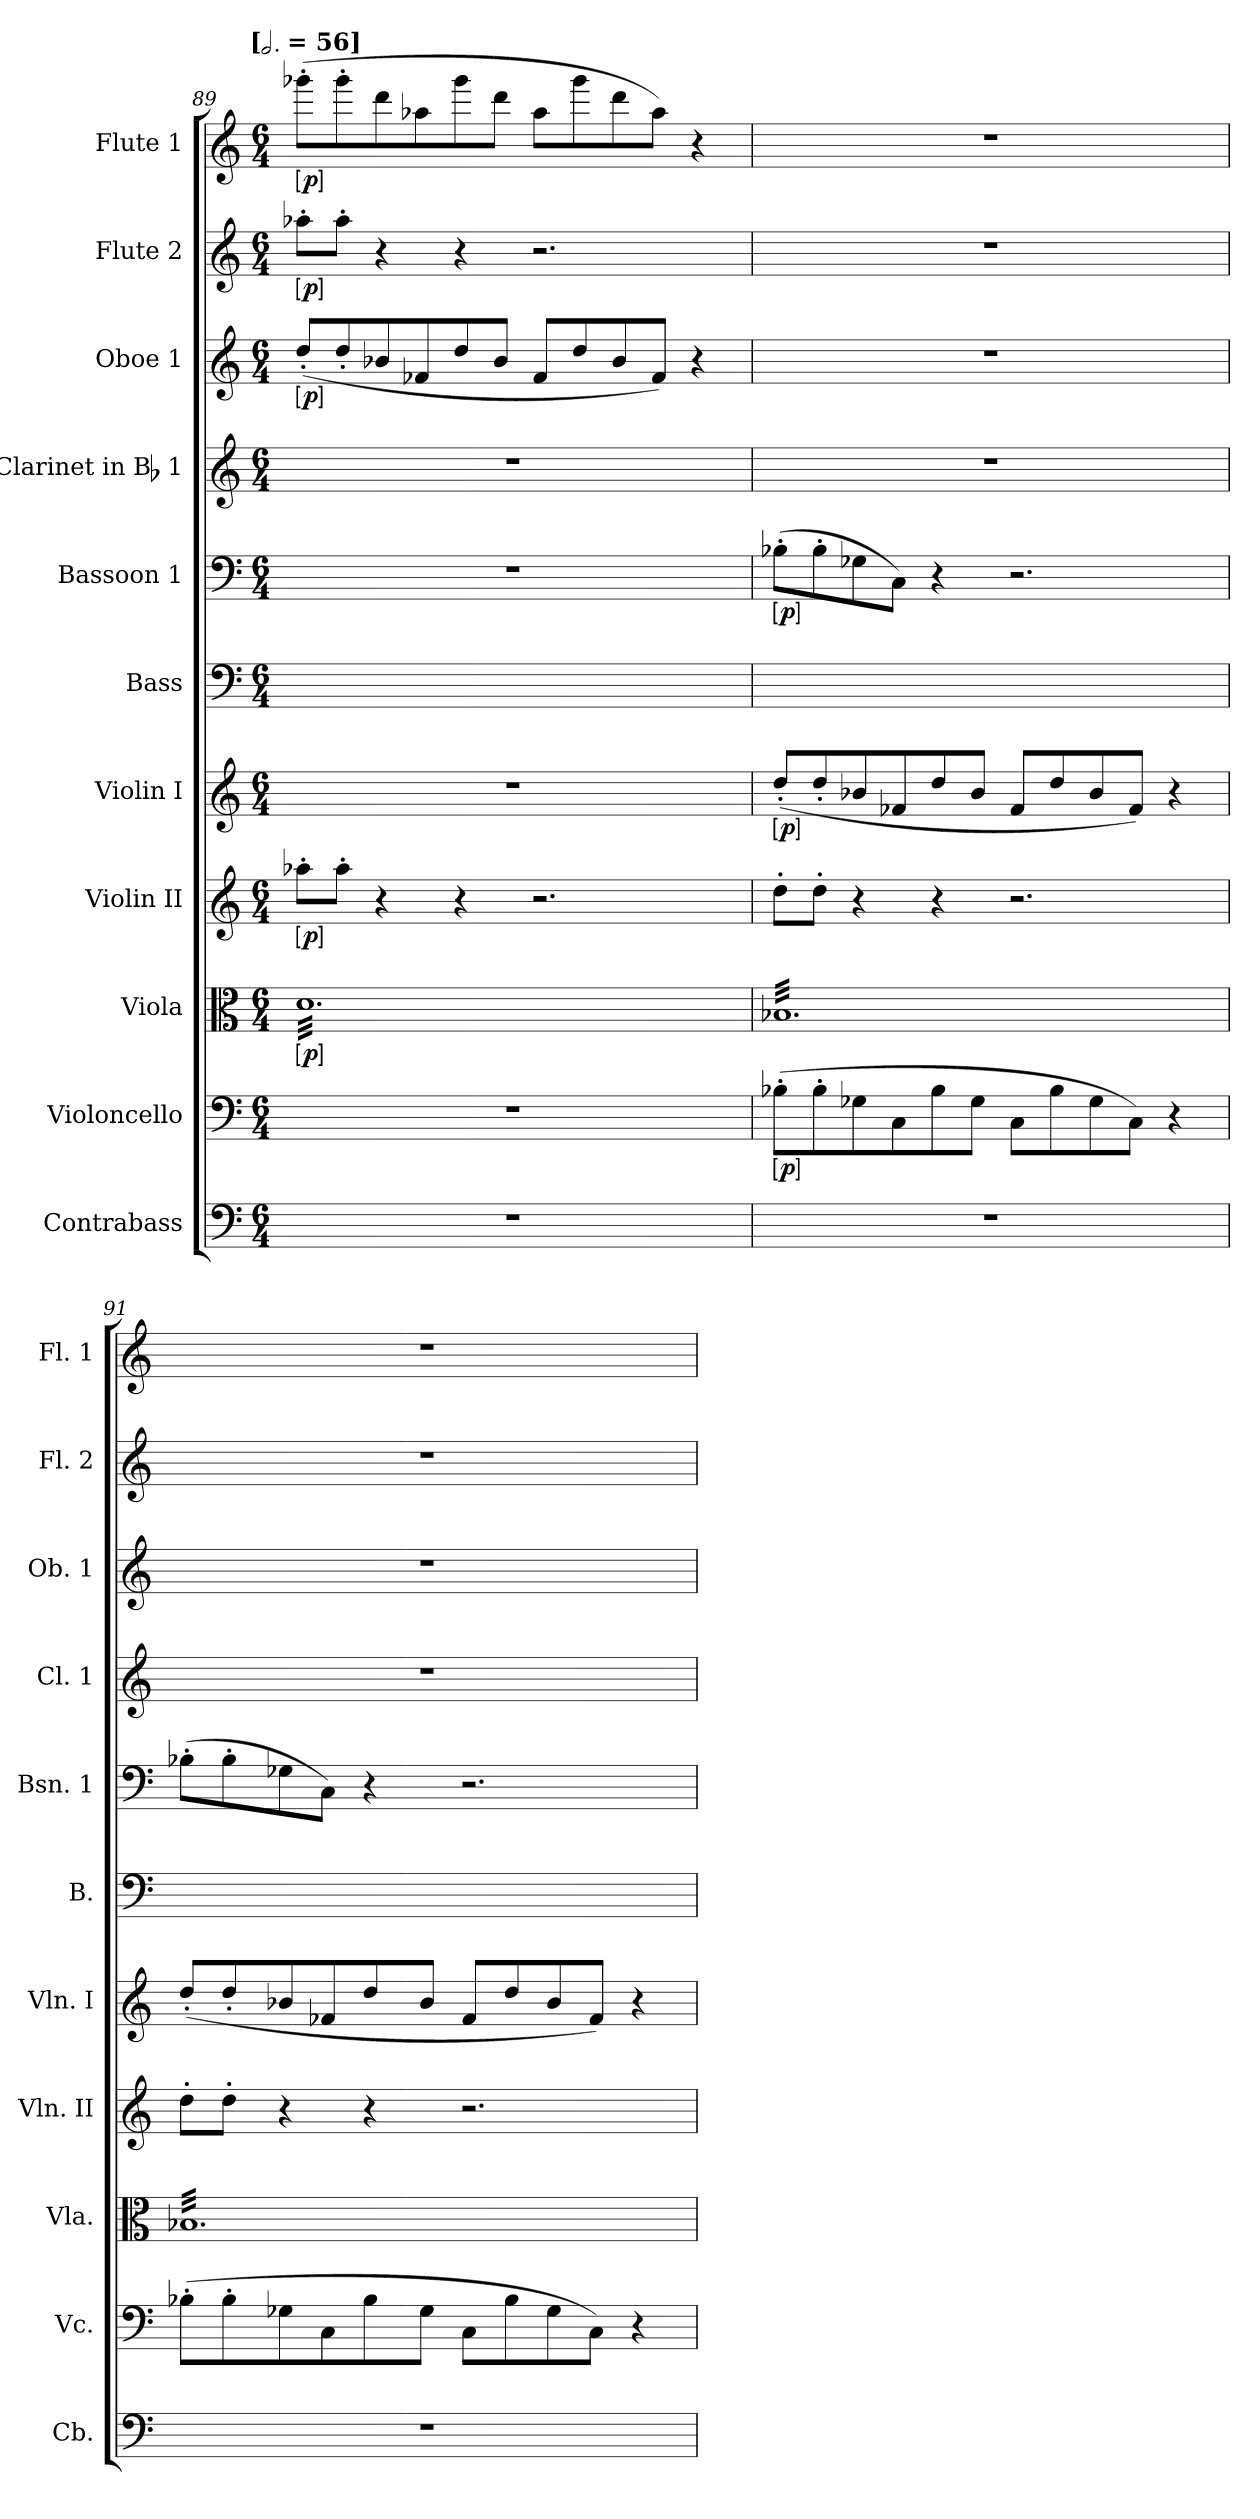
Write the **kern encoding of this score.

**kern	**kern	**dynam	**kern	**dynam	**kern	**dynam	**kern	**dynam	**kern	**kern	**dynam	**kern	**kern	**dynam	**kern	**dynam	**kern	**dynam
*part11	*part10	*part10	*part9	*part9	*part8	*part8	*part7	*part7	*part6	*part5	*part5	*part4	*part3	*part3	*part2	*part2	*part1	*part1
*staff11	*staff10	*staff10	*staff9	*staff9	*staff8	*staff8	*staff7	*staff7	*staff6	*staff5	*staff5	*staff4	*staff3	*staff3	*staff2	*staff2	*staff1	*staff1
*I"Contrabass	*I"Violoncello	*	*I"Viola	*	*I"Violin II	*	*I"Violin I	*	*I"Bass	*I"Bassoon 1	*	*I"Clarinet in Bb 1	*I"Oboe 1	*	*I"Flute 2	*	*I"Flute 1	*
*I'Cb.	*I'Vc.	*	*I'Vla.	*	*I'Vln. II	*	*I'Vln. I	*	*I'B.	*I'Bsn. 1	*	*I'Cl. 1	*I'Ob. 1	*	*I'Fl. 2	*	*I'Fl. 1	*
*clefF4	*clefF4	*	*clefC3	*	*clefG2	*	*clefG2	*	*clefF4	*clefF4	*	*clefG2	*clefG2	*	*clefG2	*	*clefG2	*
*ITrd7c12	*	*	*	*	*	*	*	*	*	*	*	*ITrd1c2	*	*	*	*	*	*
*k[]	*k[]	*	*k[]	*	*k[]	*	*k[]	*	*k[]	*k[]	*	*k[b-e-]	*k[]	*	*k[]	*	*k[]	*
*C:	*C:	*	*C:	*	*C:	*	*C:	*	*C:	*C:	*	*B-:	*C:	*	*C:	*	*C:	*
!!LO:TX:omd:t=[[half-dot] = 56]
*M6/4	*M6/4	*	*M6/4	*	*M6/4	*	*M6/4	*	*M6/4	*M6/4	*	*M6/4	*M6/4	*	*M6/4	*	*M6/4	*
*MM168	*MM168	*	*MM168	*	*MM168	*	*MM168	*	*MM168	*MM168	*	*MM168	*MM168	*	*MM168	*	*MM168	*
=89	=89	=89	=89	=89	=89	=89	=89	=89	=89	=89	=89	=89	=89	=89	=89	=89	=89	=89
!	!	!	!	!LO:DY:ed=brack	!	!LO:DY:ed=brack	!	!	!	!	!	!	!	!LO:DY:ed=brack	!	!LO:DY:ed=brack	!	!LO:DY:ed=brack
*	*	*	*tremolo	*	*	*	*	*	*	*	*	*	*	*	*	*	*	*
2%3r	2%3r	.	32dLLL	p	8aa-X'L	p	2%3r	.	2%3ryy	2%3r	.	2%3r	(8dd'L	p	8aa-X'L	p	(8ggg-X'L	p
.	.	.	32d	.	.	.	.	.	.	.	.	.	.	.	.	.	.	.
.	.	.	32d	.	.	.	.	.	.	.	.	.	.	.	.	.	.	.
.	.	.	32d	.	.	.	.	.	.	.	.	.	.	.	.	.	.	.
.	.	.	32d	.	8aa-'J	.	.	.	.	.	.	.	8dd'	.	8aa-'J	.	8ggg-'	.
.	.	.	32d	.	.	.	.	.	.	.	.	.	.	.	.	.	.	.
.	.	.	32d	.	.	.	.	.	.	.	.	.	.	.	.	.	.	.
.	.	.	32d	.	.	.	.	.	.	.	.	.	.	.	.	.	.	.
.	.	.	32d	.	4r	.	.	.	.	.	.	.	8b-X	.	4r	.	8ddd	.
.	.	.	32d	.	.	.	.	.	.	.	.	.	.	.	.	.	.	.
.	.	.	32d	.	.	.	.	.	.	.	.	.	.	.	.	.	.	.
.	.	.	32d	.	.	.	.	.	.	.	.	.	.	.	.	.	.	.
.	.	.	32d	.	.	.	.	.	.	.	.	.	8f-X	.	.	.	8aa-X	.
.	.	.	32d	.	.	.	.	.	.	.	.	.	.	.	.	.	.	.
.	.	.	32d	.	.	.	.	.	.	.	.	.	.	.	.	.	.	.
.	.	.	32d	.	.	.	.	.	.	.	.	.	.	.	.	.	.	.
.	.	.	32d	.	4r	.	.	.	.	.	.	.	8dd	.	4r	.	8ggg-	.
.	.	.	32d	.	.	.	.	.	.	.	.	.	.	.	.	.	.	.
.	.	.	32d	.	.	.	.	.	.	.	.	.	.	.	.	.	.	.
.	.	.	32d	.	.	.	.	.	.	.	.	.	.	.	.	.	.	.
.	.	.	32d	.	.	.	.	.	.	.	.	.	8b-J	.	.	.	8dddJ	.
.	.	.	32d	.	.	.	.	.	.	.	.	.	.	.	.	.	.	.
.	.	.	32d	.	.	.	.	.	.	.	.	.	.	.	.	.	.	.
.	.	.	32d	.	.	.	.	.	.	.	.	.	.	.	.	.	.	.
.	.	.	32d	.	2.r	.	.	.	.	.	.	.	8f-L	.	2.r	.	8aa-L	.
.	.	.	32d	.	.	.	.	.	.	.	.	.	.	.	.	.	.	.
.	.	.	32d	.	.	.	.	.	.	.	.	.	.	.	.	.	.	.
.	.	.	32d	.	.	.	.	.	.	.	.	.	.	.	.	.	.	.
.	.	.	32d	.	.	.	.	.	.	.	.	.	8dd	.	.	.	8ggg-	.
.	.	.	32d	.	.	.	.	.	.	.	.	.	.	.	.	.	.	.
.	.	.	32d	.	.	.	.	.	.	.	.	.	.	.	.	.	.	.
.	.	.	32d	.	.	.	.	.	.	.	.	.	.	.	.	.	.	.
.	.	.	32d	.	.	.	.	.	.	.	.	.	8b-	.	.	.	8ddd	.
.	.	.	32d	.	.	.	.	.	.	.	.	.	.	.	.	.	.	.
.	.	.	32d	.	.	.	.	.	.	.	.	.	.	.	.	.	.	.
.	.	.	32d	.	.	.	.	.	.	.	.	.	.	.	.	.	.	.
.	.	.	32d	.	.	.	.	.	.	.	.	.	8f-J)	.	.	.	8aa-J)	.
.	.	.	32d	.	.	.	.	.	.	.	.	.	.	.	.	.	.	.
.	.	.	32d	.	.	.	.	.	.	.	.	.	.	.	.	.	.	.
.	.	.	32d	.	.	.	.	.	.	.	.	.	.	.	.	.	.	.
.	.	.	32d	.	.	.	.	.	.	.	.	.	4r	.	.	.	4r	.
.	.	.	32d	.	.	.	.	.	.	.	.	.	.	.	.	.	.	.
.	.	.	32d	.	.	.	.	.	.	.	.	.	.	.	.	.	.	.
.	.	.	32d	.	.	.	.	.	.	.	.	.	.	.	.	.	.	.
.	.	.	32d	.	.	.	.	.	.	.	.	.	.	.	.	.	.	.
.	.	.	32d	.	.	.	.	.	.	.	.	.	.	.	.	.	.	.
.	.	.	32d	.	.	.	.	.	.	.	.	.	.	.	.	.	.	.
.	.	.	32dJJJ	.	.	.	.	.	.	.	.	.	.	.	.	.	.	.
=90	=90	=90	=90	=90	=90	=90	=90	=90	=90	=90	=90	=90	=90	=90	=90	=90	=90	=90
!	!	!LO:DY:ed=brack	!	!	!	!	!	!LO:DY:ed=brack	!	!	!LO:DY:ed=brack	!	!	!	!	!	!	!
2%3r	(8B-X'L	p	32B-XLLL	.	8dd'L	.	(>8dd'L	p	1.ryy	(8B-X'L	p	2%3r	2%3r	.	2%3r	.	2%3r	.
.	.	.	32B-X	.	.	.	.	.	.	.	.	.	.	.	.	.	.	.
.	.	.	32B-X	.	.	.	.	.	.	.	.	.	.	.	.	.	.	.
.	.	.	32B-X	.	.	.	.	.	.	.	.	.	.	.	.	.	.	.
.	8B-'	.	32B-X	.	8dd'J	.	8dd'	.	.	8B-'	.	.	.	.	.	.	.	.
.	.	.	32B-X	.	.	.	.	.	.	.	.	.	.	.	.	.	.	.
.	.	.	32B-X	.	.	.	.	.	.	.	.	.	.	.	.	.	.	.
.	.	.	32B-X	.	.	.	.	.	.	.	.	.	.	.	.	.	.	.
.	8G-X	.	32B-X	.	4r	.	8b-X	.	.	8G-X	.	.	.	.	.	.	.	.
.	.	.	32B-X	.	.	.	.	.	.	.	.	.	.	.	.	.	.	.
.	.	.	32B-X	.	.	.	.	.	.	.	.	.	.	.	.	.	.	.
.	.	.	32B-X	.	.	.	.	.	.	.	.	.	.	.	.	.	.	.
.	8C	.	32B-X	.	.	.	8f-X	.	.	8CJ)	.	.	.	.	.	.	.	.
.	.	.	32B-X	.	.	.	.	.	.	.	.	.	.	.	.	.	.	.
.	.	.	32B-X	.	.	.	.	.	.	.	.	.	.	.	.	.	.	.
.	.	.	32B-X	.	.	.	.	.	.	.	.	.	.	.	.	.	.	.
.	8B-	.	32B-X	.	4r	.	8dd	.	.	4r	.	.	.	.	.	.	.	.
.	.	.	32B-X	.	.	.	.	.	.	.	.	.	.	.	.	.	.	.
.	.	.	32B-X	.	.	.	.	.	.	.	.	.	.	.	.	.	.	.
.	.	.	32B-X	.	.	.	.	.	.	.	.	.	.	.	.	.	.	.
.	8G-J	.	32B-X	.	.	.	8b-J	.	.	.	.	.	.	.	.	.	.	.
.	.	.	32B-X	.	.	.	.	.	.	.	.	.	.	.	.	.	.	.
.	.	.	32B-X	.	.	.	.	.	.	.	.	.	.	.	.	.	.	.
.	.	.	32B-X	.	.	.	.	.	.	.	.	.	.	.	.	.	.	.
.	8CL	.	32B-X	.	2.r	.	8f-L	.	.	2.r	.	.	.	.	.	.	.	.
.	.	.	32B-X	.	.	.	.	.	.	.	.	.	.	.	.	.	.	.
.	.	.	32B-X	.	.	.	.	.	.	.	.	.	.	.	.	.	.	.
.	.	.	32B-X	.	.	.	.	.	.	.	.	.	.	.	.	.	.	.
.	8B-	.	32B-X	.	.	.	8dd	.	.	.	.	.	.	.	.	.	.	.
.	.	.	32B-X	.	.	.	.	.	.	.	.	.	.	.	.	.	.	.
.	.	.	32B-X	.	.	.	.	.	.	.	.	.	.	.	.	.	.	.
.	.	.	32B-X	.	.	.	.	.	.	.	.	.	.	.	.	.	.	.
.	8G-	.	32B-X	.	.	.	8b-	.	.	.	.	.	.	.	.	.	.	.
.	.	.	32B-X	.	.	.	.	.	.	.	.	.	.	.	.	.	.	.
.	.	.	32B-X	.	.	.	.	.	.	.	.	.	.	.	.	.	.	.
.	.	.	32B-X	.	.	.	.	.	.	.	.	.	.	.	.	.	.	.
.	8CJ)	.	32B-X	.	.	.	8f-J)	.	.	.	.	.	.	.	.	.	.	.
.	.	.	32B-X	.	.	.	.	.	.	.	.	.	.	.	.	.	.	.
.	.	.	32B-X	.	.	.	.	.	.	.	.	.	.	.	.	.	.	.
.	.	.	32B-X	.	.	.	.	.	.	.	.	.	.	.	.	.	.	.
.	4r	.	32B-X	.	.	.	4r	.	.	.	.	.	.	.	.	.	.	.
.	.	.	32B-X	.	.	.	.	.	.	.	.	.	.	.	.	.	.	.
.	.	.	32B-X	.	.	.	.	.	.	.	.	.	.	.	.	.	.	.
.	.	.	32B-X	.	.	.	.	.	.	.	.	.	.	.	.	.	.	.
.	.	.	32B-X	.	.	.	.	.	.	.	.	.	.	.	.	.	.	.
.	.	.	32B-X	.	.	.	.	.	.	.	.	.	.	.	.	.	.	.
.	.	.	32B-X	.	.	.	.	.	.	.	.	.	.	.	.	.	.	.
.	.	.	32B-XJJJ	.	.	.	.	.	.	.	.	.	.	.	.	.	.	.
=91	=91	=91	=91	=91	=91	=91	=91	=91	=91	=91	=91	=91	=91	=91	=91	=91	=91	=91
2%3r	(8B-X'L	.	32B-XLLL	.	8dd'L	.	(>8dd'L	.	16%3ryy	(8B-X'L	.	2%3r	2%3r	.	2%3r	.	2%3r	.
.	.	.	32B-X	.	.	.	.	.	.	.	.	.	.	.	.	.	.	.
.	.	.	32B-X	.	.	.	.	.	.	.	.	.	.	.	.	.	.	.
.	.	.	32B-X	.	.	.	.	.	.	.	.	.	.	.	.	.	.	.
.	8B-'	.	32B-X	.	8dd'J	.	8dd'	.	.	8B-'	.	.	.	.	.	.	.	.
.	.	.	32B-X	.	.	.	.	.	.	.	.	.	.	.	.	.	.	.
.	.	.	32B-X	.	.	.	.	.	16%3ryy	.	.	.	.	.	.	.	.	.
.	.	.	32B-X	.	.	.	.	.	.	.	.	.	.	.	.	.	.	.
.	8G-X	.	32B-X	.	4r	.	8b-X	.	.	8G-X	.	.	.	.	.	.	.	.
.	.	.	32B-X	.	.	.	.	.	.	.	.	.	.	.	.	.	.	.
.	.	.	32B-X	.	.	.	.	.	.	.	.	.	.	.	.	.	.	.
.	.	.	32B-X	.	.	.	.	.	.	.	.	.	.	.	.	.	.	.
.	8C	.	32B-X	.	.	.	8f-X	.	16%3ryy	8CJ)	.	.	.	.	.	.	.	.
.	.	.	32B-X	.	.	.	.	.	.	.	.	.	.	.	.	.	.	.
.	.	.	32B-X	.	.	.	.	.	.	.	.	.	.	.	.	.	.	.
.	.	.	32B-X	.	.	.	.	.	.	.	.	.	.	.	.	.	.	.
.	8B-	.	32B-X	.	4r	.	8dd	.	.	4r	.	.	.	.	.	.	.	.
.	.	.	32B-X	.	.	.	.	.	.	.	.	.	.	.	.	.	.	.
.	.	.	32B-X	.	.	.	.	.	16%3ryy	.	.	.	.	.	.	.	.	.
.	.	.	32B-X	.	.	.	.	.	.	.	.	.	.	.	.	.	.	.
.	8G-J	.	32B-X	.	.	.	8b-J	.	.	.	.	.	.	.	.	.	.	.
.	.	.	32B-X	.	.	.	.	.	.	.	.	.	.	.	.	.	.	.
.	.	.	32B-X	.	.	.	.	.	.	.	.	.	.	.	.	.	.	.
.	.	.	32B-X	.	.	.	.	.	.	.	.	.	.	.	.	.	.	.
.	8CL	.	32B-X	.	2.r	.	8f-L	.	2.ryy	2.r	.	.	.	.	.	.	.	.
.	.	.	32B-X	.	.	.	.	.	.	.	.	.	.	.	.	.	.	.
.	.	.	32B-X	.	.	.	.	.	.	.	.	.	.	.	.	.	.	.
.	.	.	32B-X	.	.	.	.	.	.	.	.	.	.	.	.	.	.	.
.	8B-	.	32B-X	.	.	.	8dd	.	.	.	.	.	.	.	.	.	.	.
.	.	.	32B-X	.	.	.	.	.	.	.	.	.	.	.	.	.	.	.
.	.	.	32B-X	.	.	.	.	.	.	.	.	.	.	.	.	.	.	.
.	.	.	32B-X	.	.	.	.	.	.	.	.	.	.	.	.	.	.	.
.	8G-	.	32B-X	.	.	.	8b-	.	.	.	.	.	.	.	.	.	.	.
.	.	.	32B-X	.	.	.	.	.	.	.	.	.	.	.	.	.	.	.
.	.	.	32B-X	.	.	.	.	.	.	.	.	.	.	.	.	.	.	.
.	.	.	32B-X	.	.	.	.	.	.	.	.	.	.	.	.	.	.	.
.	8CJ)	.	32B-X	.	.	.	8f-J)	.	.	.	.	.	.	.	.	.	.	.
.	.	.	32B-X	.	.	.	.	.	.	.	.	.	.	.	.	.	.	.
.	.	.	32B-X	.	.	.	.	.	.	.	.	.	.	.	.	.	.	.
.	.	.	32B-X	.	.	.	.	.	.	.	.	.	.	.	.	.	.	.
.	4r	.	32B-X	.	.	.	4r	.	.	.	.	.	.	.	.	.	.	.
.	.	.	32B-X	.	.	.	.	.	.	.	.	.	.	.	.	.	.	.
.	.	.	32B-X	.	.	.	.	.	.	.	.	.	.	.	.	.	.	.
.	.	.	32B-X	.	.	.	.	.	.	.	.	.	.	.	.	.	.	.
.	.	.	32B-X	.	.	.	.	.	.	.	.	.	.	.	.	.	.	.
.	.	.	32B-X	.	.	.	.	.	.	.	.	.	.	.	.	.	.	.
.	.	.	32B-X	.	.	.	.	.	.	.	.	.	.	.	.	.	.	.
.	.	.	32B-XJJJ	.	.	.	.	.	.	.	.	.	.	.	.	.	.	.
*	*	*	*Xtremolo	*	*	*	*	*	*	*	*	*	*	*	*	*	*	*
=	=	=	=	=	=	=	=	=	=	=	=	=	=	=	=	=	=	=
*-	*-	*-	*-	*-	*-	*-	*-	*-	*-	*-	*-	*-	*-	*-	*-	*-	*-	*-
